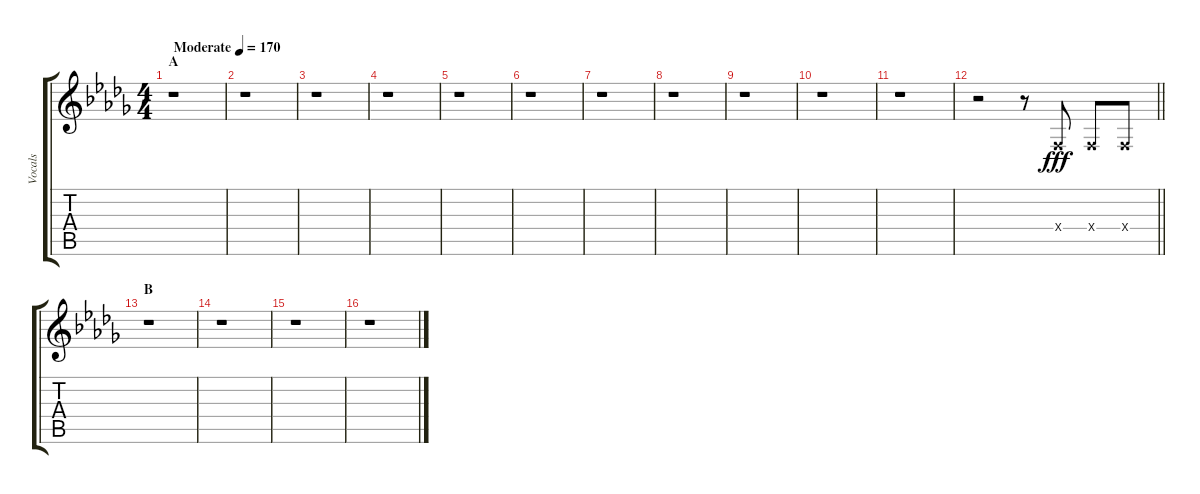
\track ("Vocals" "Vocals") {instrument voiceoohs}
\staff {score tabs}
\tuning (E4 B3 G3 D3 A2 E2) {hide}
\ts (4 4)
\section ("" "A")
\tempo (170 "Moderate")
\clef g2
\ks db
r.1{dy fff instrument voiceoohs} |
r.1 |
r.1 |
r.1 |
r.1 |
r.1 |
r.1 |
r.1 |
r.1 |
r.1 |
r.1 |
\barLineRight lightlight
r.2 r.8 3.4{x}.8 3.4{x}.8 3.4{x}.8 |
\section ("" "B")
r.1 |
r.1 |
r.1 |
r.1
